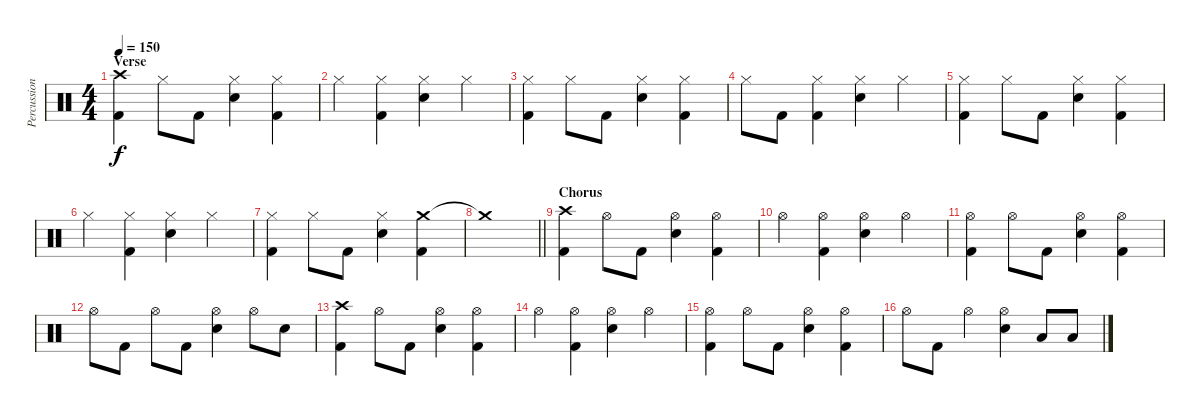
\track ("Percussion" "Percussion") {instrument percussion}
\staff {score}
\articulation defaults
\ts (4 4)
\section ("" "Verse")
\tempo 150
\clef neutral
\ks c
("Crash high (hit)" "Kick (hit) 2").4{dy f} "Hi-Hat (closed)".8 "Kick (hit) 2".8 ("Hi-Hat (closed)" "Snare (hit) 2").4 ("Hi-Hat (closed)" "Kick (hit) 2").4 |
"Hi-Hat (closed)".4 ("Hi-Hat (closed)" "Kick (hit) 2").4 ("Hi-Hat (closed)" "Snare (hit) 2").4 "Hi-Hat (closed)".4 |
("Hi-Hat (closed)" "Kick (hit) 2").4 "Hi-Hat (closed)".8 "Kick (hit) 2".8 ("Hi-Hat (closed)" "Snare (hit) 2").4 ("Hi-Hat (closed)" "Kick (hit) 2").4 |
"Hi-Hat (closed)".8 "Kick (hit) 2".8 ("Hi-Hat (closed)" "Kick (hit) 2").4 ("Hi-Hat (closed)" "Snare (hit) 2").4 "Hi-Hat (closed)".4 |
("Hi-Hat (closed)" "Kick (hit) 2").4 "Hi-Hat (closed)".8 "Kick (hit) 2".8 ("Hi-Hat (closed)" "Snare (hit) 2").4 ("Hi-Hat (closed)" "Kick (hit) 2").4 |
"Hi-Hat (closed)".4 ("Hi-Hat (closed)" "Kick (hit) 2").4 ("Hi-Hat (closed)" "Snare (hit) 2").4 "Hi-Hat (closed)".4 |
("Hi-Hat (closed)" "Kick (hit) 2").4 "Hi-Hat (closed)".8 "Kick (hit) 2".8 ("Hi-Hat (closed)" "Snare (hit) 2").4 ("Crash medium (hit)" "Kick (hit) 2").4 |
\barLineRight lightlight "Crash medium (hit)"{t}.1
|
\section ("" "Chorus")
("Crash high (hit)" "Kick (hit) 2").4 "Hi-Hat (open)".8 "Kick (hit) 2".8 ("Hi-Hat (open)" "Snare (hit) 2").4 ("Hi-Hat (open)" "Kick (hit) 2").4 |
"Hi-Hat (open)".4 ("Hi-Hat (open)" "Kick (hit) 2").4 ("Hi-Hat (open)" "Snare (hit) 2").4 "Hi-Hat (open)".4 |
("Hi-Hat (open)" "Kick (hit) 2").4 "Hi-Hat (open)".8 "Kick (hit) 2".8 ("Hi-Hat (open)" "Snare (hit) 2").4 ("Hi-Hat (open)" "Kick (hit) 2").4 |
"Hi-Hat (open)".8 "Kick (hit) 2".8 "Hi-Hat (open)".8 "Kick (hit) 2".8 ("Hi-Hat (open)" "Snare (hit) 2").4 "Hi-Hat (open)".8 "Snare (hit) 2".8 |
("Crash high (hit)" "Kick (hit) 2").4 "Hi-Hat (open)".8 "Kick (hit) 2".8 ("Hi-Hat (open)" "Snare (hit) 2").4 ("Hi-Hat (open)" "Kick (hit) 2").4 |
"Hi-Hat (open)".4 ("Hi-Hat (open)" "Kick (hit) 2").4 ("Hi-Hat (open)" "Snare (hit) 2").4 "Hi-Hat (open)".4 |
("Hi-Hat (open)" "Kick (hit) 2").4 "Hi-Hat (open)".8 "Kick (hit) 2".8 ("Hi-Hat (open)" "Snare (hit) 2").4 ("Hi-Hat (open)" "Kick (hit) 2").4 |
"Hi-Hat (open)".8 "Kick (hit) 2".8 "Hi-Hat (open)".4 ("Hi-Hat (open)" "Snare (hit) 2").4 "Low Tom (hit)".8 "Low Tom (hit)".8
